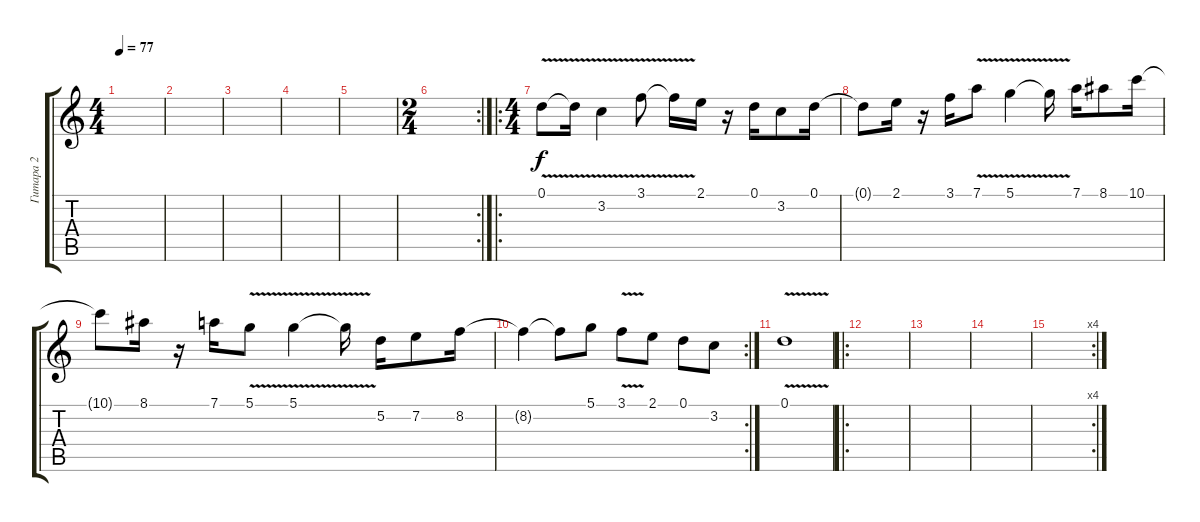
\track ("Гитара 2 " "Гитара 2 ") {instrument electricguitarjazz}
\staff {score tabs}
\tuning (D4 A3 F3 C3 G2 D2) {hide}
\ts (4 4)
\tempo 77
\clef g2
\ks c
|
|
|
|
|
\rc 2
\ts (2 4)
|
\ro
\ts (4 4)
0.1{v}.8 0.1{t}.16 3.2{v}.4 3.1{v}.8 3.1{t}.16 2.1.16 r.16 0.1.16 3.2.8 0.1.16 |
0.1{t}.8 2.1.16 r.16 3.1.16 7.1{v}.8 5.1{v}.4 5.1{t}.16 7.1.16 8.1.8 10.1.16 |
10.1{t}.8 8.1.16 r.16 7.1.16 5.1{v}.8 5.1{v}.4 5.1{t}.16 5.2.16 7.2.8 8.2.16 |
\rc 2
8.2{t}.4 8.2{t}.8 5.1.8 3.1{v}.8 2.1.8 0.1.8 3.2.8 |
0.1{v}.1 |
\ro
|
|
|
\rc 4
